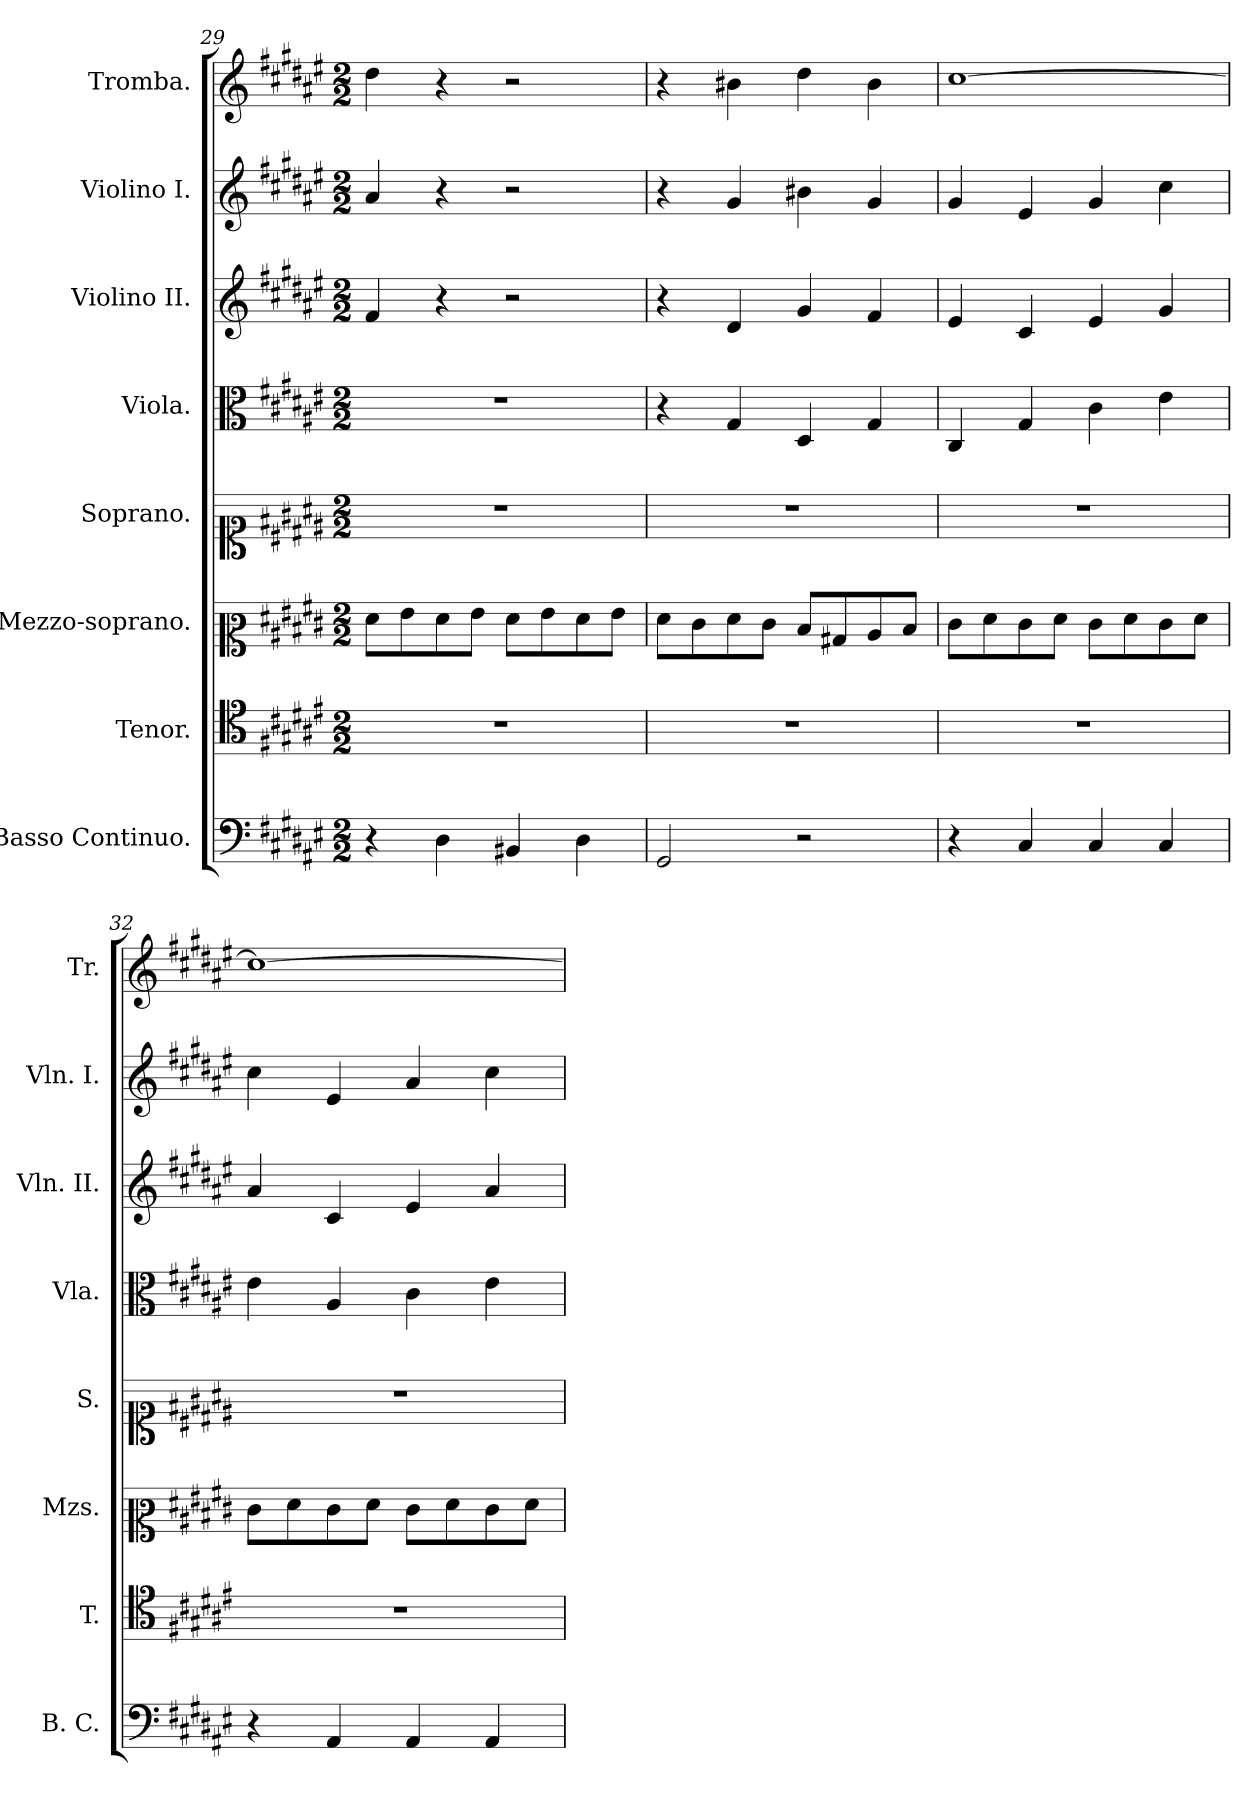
**kern	**kern	**kern	**kern	**kern	**kern	**kern	**kern
*part8	*part7	*part6	*part5	*part4	*part3	*part2	*part1
*staff8	*staff7	*staff6	*staff5	*staff4	*staff3	*staff2	*staff1
*I"Basso Continuo.	*I"Tenor.	*I"Mezzo-soprano.	*I"Soprano.	*I"Viola.	*I"Violino II.	*I"Violino I.	*I"Tromba.
*I'B. C.	*I'T.	*I'Mzs.	*I'S.	*I'Vla.	*I'Vln. II.	*I'Vln. I.	*I'Tr.
*clefF4	*clefC4	*clefC2	*clefC1	*clefC3	*clefG2	*clefG2	*clefG2
*k[f#c#g#d#a#e#]	*k[f#c#g#d#a#e#]	*k[f#c#g#d#a#e#]	*k[f#c#g#d#a#e#]	*k[f#c#g#d#a#e#]	*k[f#c#g#d#a#e#]	*k[f#c#g#d#a#e#]	*k[f#c#g#d#a#e#]
*M2/2	*M2/2	*M2/2	*M2/2	*M2/2	*M2/2	*M2/2	*M2/2
=29	=29	=29	=29	=29	=29	=29	=29
4r	1r	8f#\L	1r	1r	4f#/	4a#/	4dd#\
.	.	8g#\	.	.	.	.	.
4D#\	.	8f#\	.	.	4r	4r	4r
.	.	8g#\J	.	.	.	.	.
4BB#X/	.	8f#\L	.	.	2r	2r	2r
.	.	8g#\	.	.	.	.	.
4D#\	.	8f#\	.	.	.	.	.
.	.	8g#\J	.	.	.	.	.
=30	=30	=30	=30	=30	=30	=30	=30
2GG#/	1r	8f#\L	1r	4r	4r	4r	4r
.	.	8e#\	.	.	.	.	.
.	.	8f#\	.	4G#/	4d#/	4g#/	4b#X\
.	.	8e#\J	.	.	.	.	.
2r	.	8d#/L	.	4D#/	4g#/	4b#X\	4dd#\
.	.	8B#X/	.	.	.	.	.
.	.	8c#/	.	4G#/	4f#/	4g#/	4b#\
.	.	8d#/J	.	.	.	.	.
=31	=31	=31	=31	=31	=31	=31	=31
4r	1r	8e#\L	1r	4C#/	4e#/	4g#/	[1cc#
.	.	8f#\	.	.	.	.	.
4C#/	.	8e#\	.	4G#/	4c#/	4e#/	.
.	.	8f#\J	.	.	.	.	.
4C#/	.	8e#\L	.	4c#\	4e#/	4g#/	.
.	.	8f#\	.	.	.	.	.
4C#/	.	8e#\	.	4e#\	4g#/	4cc#\	.
.	.	8f#\J	.	.	.	.	.
=32	=32	=32	=32	=32	=32	=32	=32
4r	1r	8e#\L	1r	4e#\	4a#/	4cc#\	1cc#_
.	.	8f#\	.	.	.	.	.
4AA#/	.	8e#\	.	4A#/	4c#/	4e#/	.
.	.	8f#\J	.	.	.	.	.
4AA#/	.	8e#\L	.	4c#\	4e#/	4a#/	.
.	.	8f#\	.	.	.	.	.
4AA#/	.	8e#\	.	4e#\	4a#/	4cc#\	.
.	.	8f#\J	.	.	.	.	.
=	=	=	=	=	=	=	=
*-	*-	*-	*-	*-	*-	*-	*-
